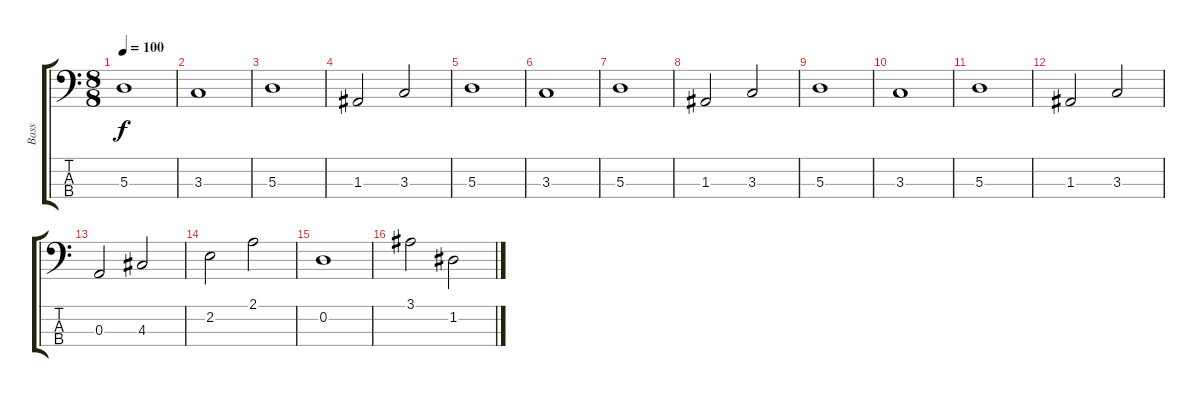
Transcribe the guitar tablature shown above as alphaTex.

\track ("Bass" "Bass") {instrument fretlessbass}
\staff {score tabs}
\tuning (G2 D2 A1 E1) {hide}
\ts (8 8)
\tempo 100
\clef f4
\ks c
5.3.1{dy f} |
3.3.1 |
5.3.1 |
1.3.2 3.3.2 |
5.3.1 |
3.3.1 |
5.3.1 |
1.3.2 3.3.2 |
5.3.1 |
3.3.1 |
5.3.1 |
1.3.2 3.3.2 |
0.3.2 4.3.2 |
2.2.2 2.1.2 |
0.2.1 |
3.1.2 1.2.2
